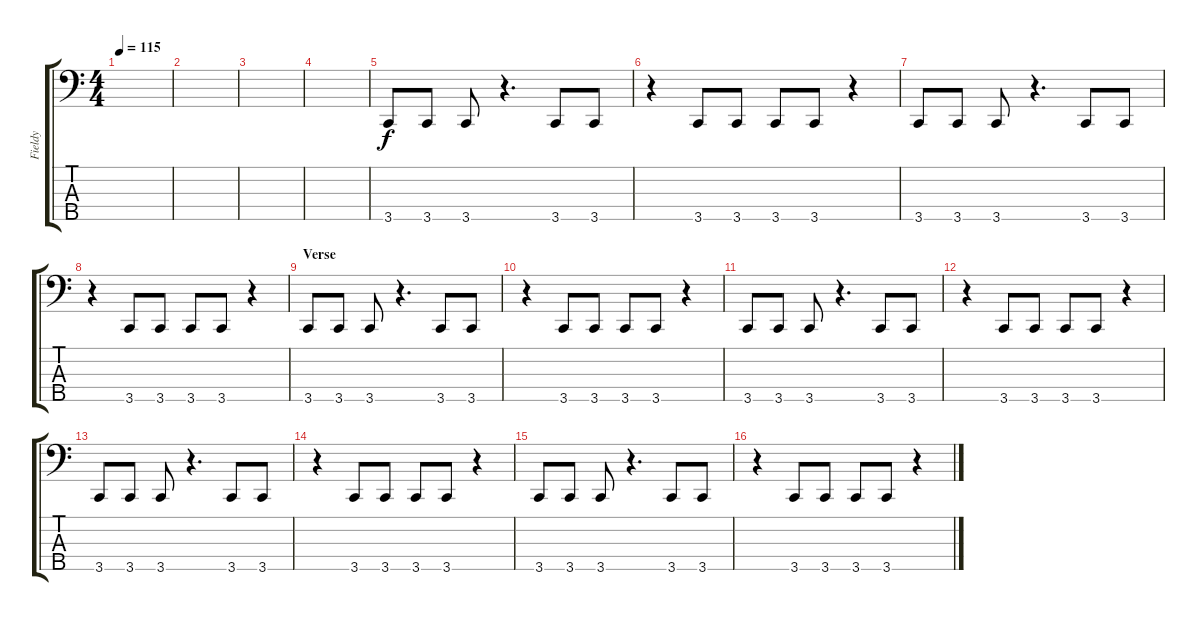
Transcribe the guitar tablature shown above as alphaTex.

\track ("Fieldy" "Fieldy") {instrument electricbassfinger}
\staff {score tabs}
\tuning (F2 C2 G1 D1 A0) {hide}
\ts (4 4)
\tempo 115
\clef f4
\ks c
|
|
|
|
3.5.8 3.5.8 3.5.8 r.4{d} 3.5.8 3.5.8 |
r.4 3.5.8 3.5.8 3.5.8 3.5.8 r.4 |
3.5.8 3.5.8 3.5.8 r.4{d} 3.5.8 3.5.8 |
r.4 3.5.8 3.5.8 3.5.8 3.5.8 r.4 |
\section ("" "Verse")
3.5.8 3.5.8 3.5.8 r.4{d} 3.5.8 3.5.8 |
r.4 3.5.8 3.5.8 3.5.8 3.5.8 r.4 |
3.5.8 3.5.8 3.5.8 r.4{d} 3.5.8 3.5.8 |
r.4 3.5.8 3.5.8 3.5.8 3.5.8 r.4 |
3.5.8 3.5.8 3.5.8 r.4{d} 3.5.8 3.5.8 |
r.4 3.5.8 3.5.8 3.5.8 3.5.8 r.4 |
3.5.8 3.5.8 3.5.8 r.4{d} 3.5.8 3.5.8 |
r.4 3.5.8 3.5.8 3.5.8 3.5.8 r.4
